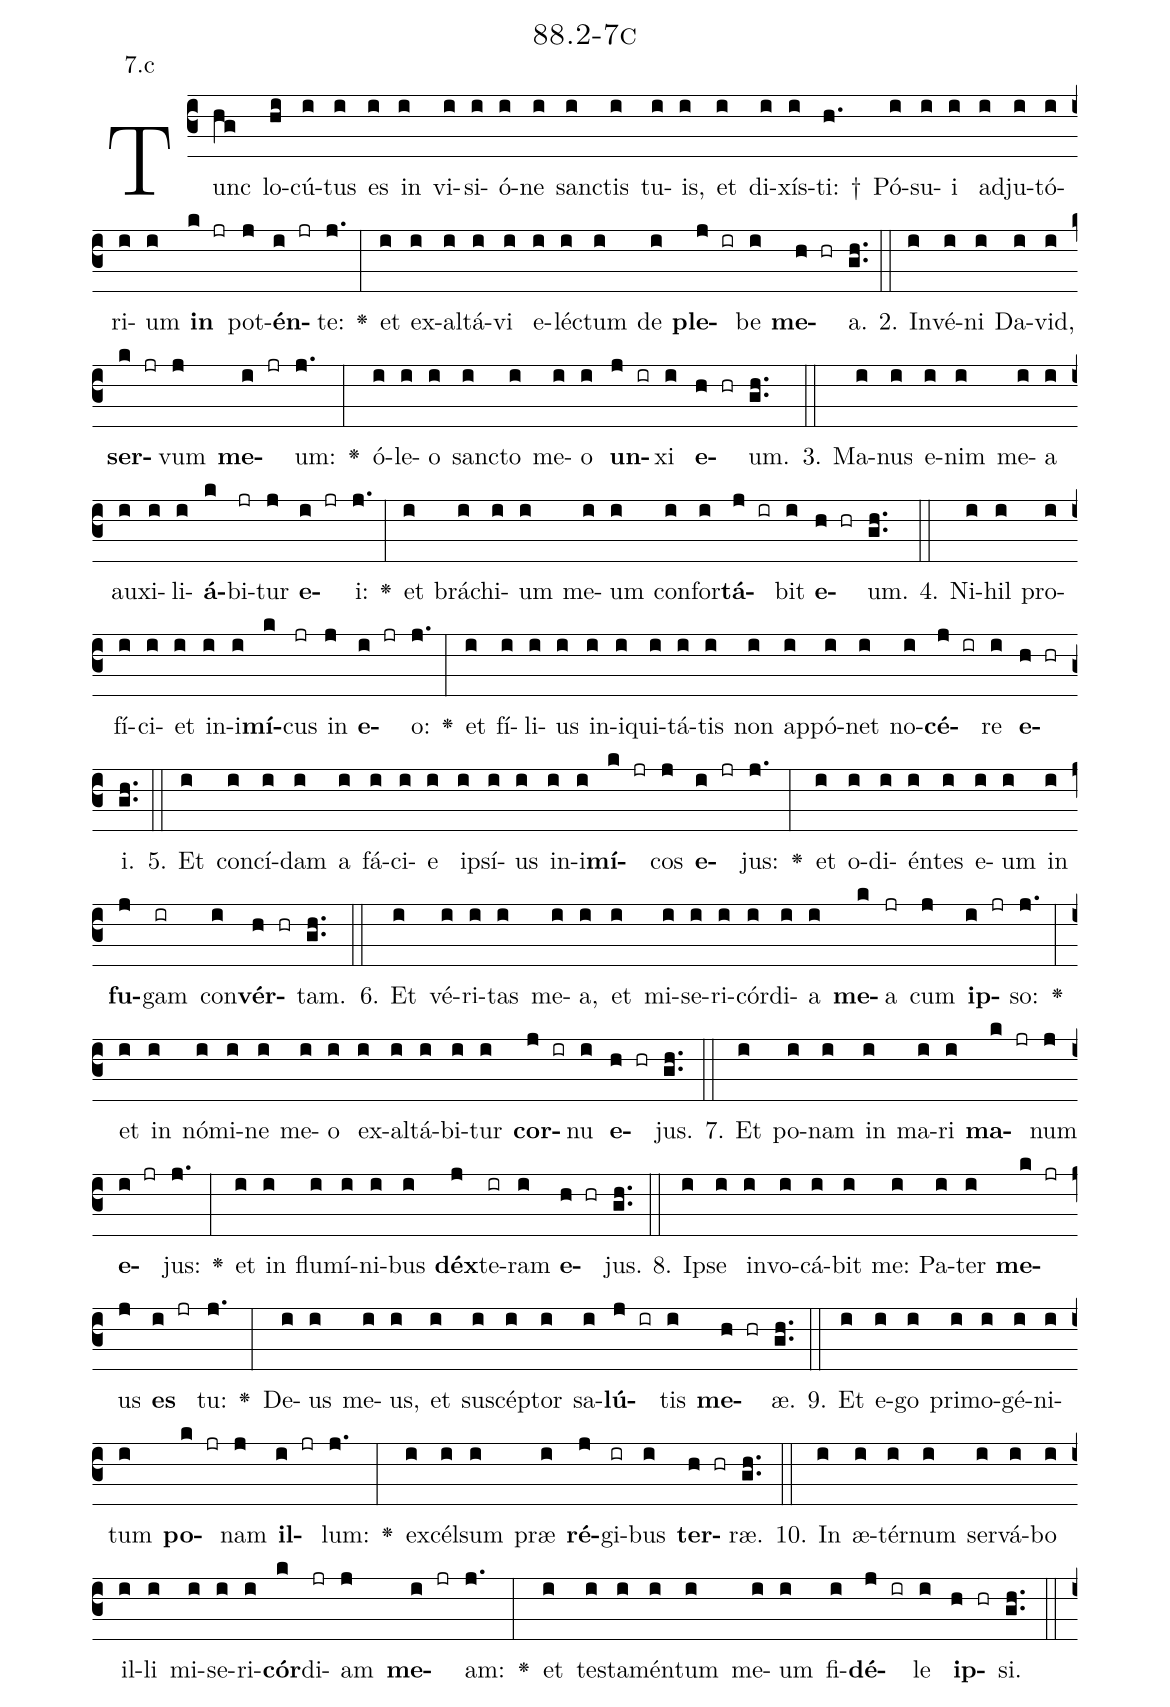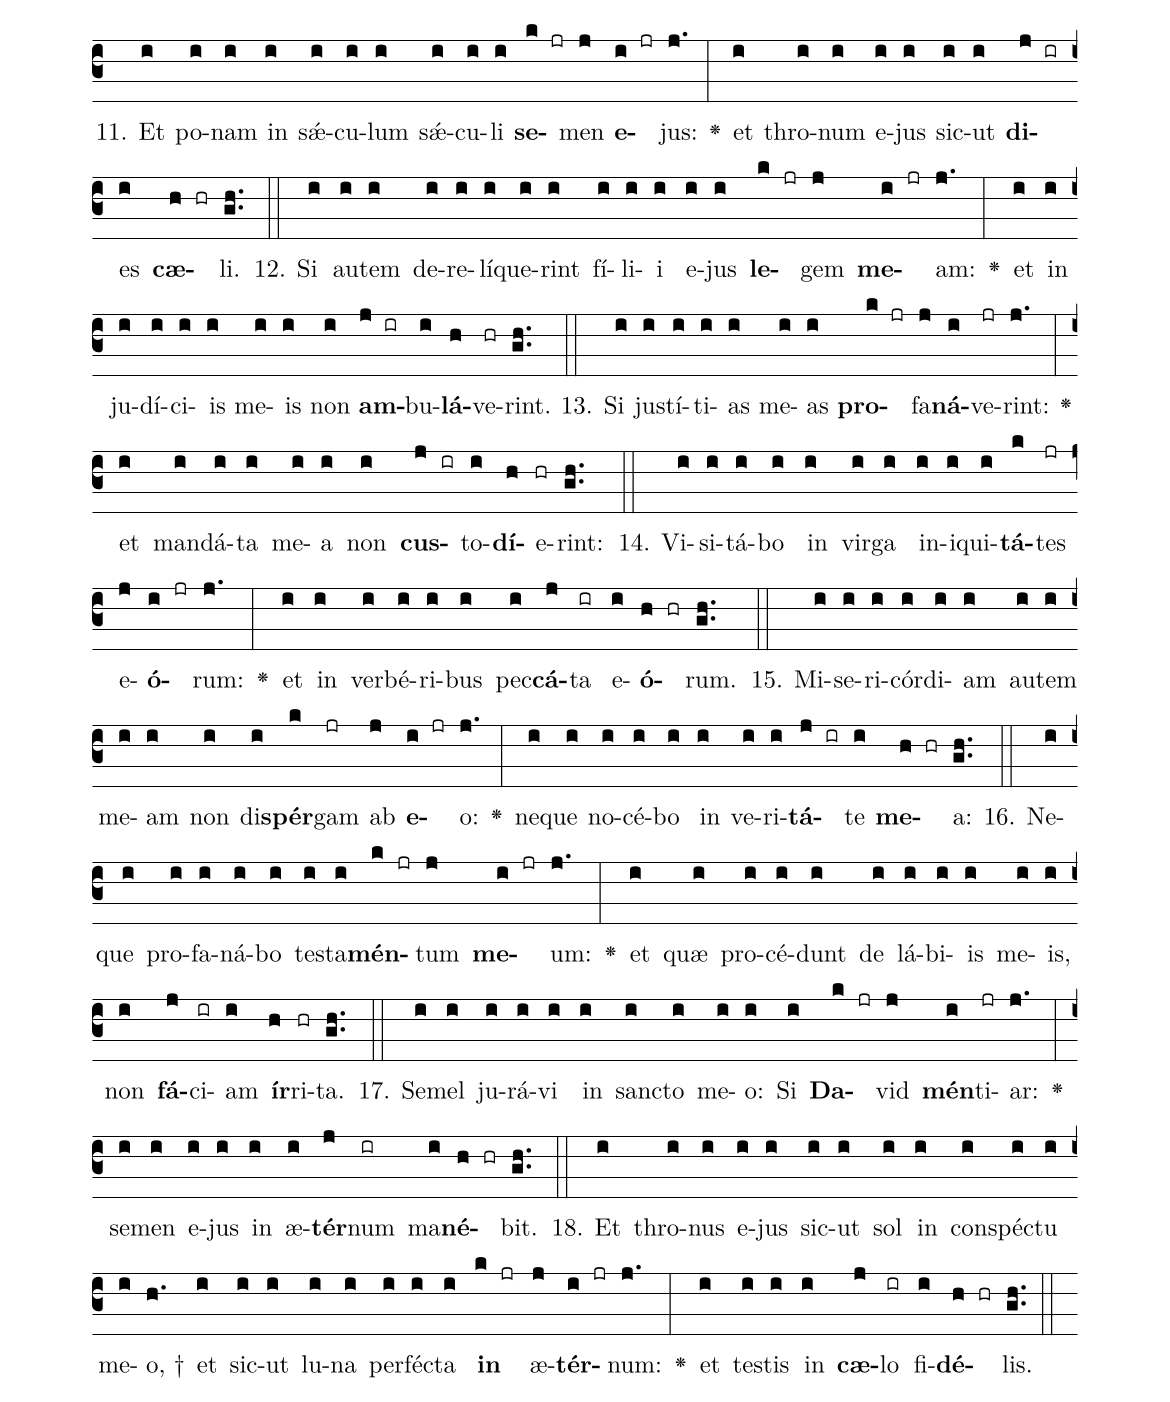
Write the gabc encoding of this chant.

name: 88.2-7c;
annotation: 7.c;
%%
(c3)Tunc(hg) lo(hi)cú(i)tus(i) es(i) in(i) vi(i)si(i)ó(i)ne(i) sanc(i)tis(i) tu(i)is,(i) et(i) di(i)xís(i)ti: †(h.) Pó(i)su(i)i(i) ad(i)ju(i)tó(i)ri(i)um(i) <b>in</b>(k jr) pot(j)<b>én</b>(i jr)te:(j.) <v>\greheightstar</v>(:) et(i) ex(i)al(i)tá(i)vi(i) e(i)léc(i)tum(i) de(i) <b>ple</b>(j ir)be(i) <b>me</b>(h hr)a.(gh..) (::)
2. In(i)vé(i)ni(i) Da(i)vid,(i) <b>ser</b>(k jr)vum(j) <b>me</b>(i jr)um:(j.) <v>\greheightstar</v>(:) ó(i)le(i)o(i) sanc(i)to(i) me(i)o(i) <b>un</b>(j ir)xi(i) <b>e</b>(h hr)um.(gh..) (::)
3. Ma(i)nus(i) e(i)nim(i) me(i)a(i) au(i)xi(i)li(i)<b>á</b>(k)bi(jr)tur(j) <b>e</b>(i jr)i:(j.) <v>\greheightstar</v>(:) et(i) brá(i)chi(i)um(i) me(i)um(i) con(i)for(i)<b>tá</b>(j ir)bit(i) <b>e</b>(h hr)um.(gh..) (::)
4. Ni(i)hil(i) pro(i)fí(i)ci(i)et(i) in(i)i(i)<b>mí</b>(k)cus(jr) in(j) <b>e</b>(i jr)o:(j.) <v>\greheightstar</v>(:) et(i) fí(i)li(i)us(i) in(i)i(i)qui(i)tá(i)tis(i) non(i) ap(i)pó(i)net(i) no(i)<b>cé</b>(j ir)re(i) <b>e</b>(h hr)i.(gh..) (::)
5. Et(i) con(i)cí(i)dam(i) a(i) fá(i)ci(i)e(i) ip(i)sí(i)us(i) in(i)i(i)<b>mí</b>(k jr)cos(j) <b>e</b>(i jr)jus:(j.) <v>\greheightstar</v>(:) et(i) o(i)di(i)én(i)tes(i) e(i)um(i) in(i) <b>fu</b>(j)gam(ir) con(i)<b>vér</b>(h hr)tam.(gh..) (::)
6. Et(i) vé(i)ri(i)tas(i) me(i)a,(i) et(i) mi(i)se(i)ri(i)cór(i)di(i)a(i) <b>me</b>(k)a(jr) cum(j) <b>ip</b>(i jr)so:(j.) <v>\greheightstar</v>(:) et(i) in(i) nó(i)mi(i)ne(i) me(i)o(i) ex(i)al(i)tá(i)bi(i)tur(i) <b>cor</b>(j ir)nu(i) <b>e</b>(h hr)jus.(gh..) (::)
7. Et(i) po(i)nam(i) in(i) ma(i)ri(i) <b>ma</b>(k jr)num(j) <b>e</b>(i jr)jus:(j.) <v>\greheightstar</v>(:) et(i) in(i) flu(i)mí(i)ni(i)bus(i) <b>déx</b>(j)te(ir)ram(i) <b>e</b>(h hr)jus.(gh..) (::)
8. Ip(i)se(i) in(i)vo(i)cá(i)bit(i) me:(i) Pa(i)ter(i) <b>me</b>(k jr)us(j) <b>es</b>(i jr) tu:(j.) <v>\greheightstar</v>(:) De(i)us(i) me(i)us,(i) et(i) su(i)scép(i)tor(i) sa(i)<b>lú</b>(j ir)tis(i) <b>me</b>(h hr)æ.(gh..) (::)
9. Et(i) e(i)go(i) pri(i)mo(i)gé(i)ni(i)tum(i) <b>po</b>(k jr)nam(j) <b>il</b>(i jr)lum:(j.) <v>\greheightstar</v>(:) ex(i)cél(i)sum(i) præ(i) <b>ré</b>(j)gi(ir)bus(i) <b>ter</b>(h hr)ræ.(gh..) (::)
10. In(i) æ(i)tér(i)num(i) ser(i)vá(i)bo(i) il(i)li(i) mi(i)se(i)ri(i)<b>cór</b>(k)di(jr)am(j) <b>me</b>(i jr)am:(j.) <v>\greheightstar</v>(:) et(i) tes(i)ta(i)mén(i)tum(i) me(i)um(i) fi(i)<b>dé</b>(j ir)le(i) <b>ip</b>(h hr)si.(gh..) (::)
11. Et(i) po(i)nam(i) in(i) sǽ(i)cu(i)lum(i) sǽ(i)cu(i)li(i) <b>se</b>(k jr)men(j) <b>e</b>(i jr)jus:(j.) <v>\greheightstar</v>(:) et(i) thro(i)num(i) e(i)jus(i) sic(i)ut(i) <b>di</b>(j ir)es(i) <b>cæ</b>(h hr)li.(gh..) (::)
12. Si(i) au(i)tem(i) de(i)re(i)lí(i)que(i)rint(i) fí(i)li(i)i(i) e(i)jus(i) <b>le</b>(k jr)gem(j) <b>me</b>(i jr)am:(j.) <v>\greheightstar</v>(:) et(i) in(i) ju(i)dí(i)ci(i)is(i) me(i)is(i) non(i) <b>am</b>(j ir)bu(i)<b>lá</b>(h)ve(hr)rint.(gh..) (::)
13. Si(i) jus(i)tí(i)ti(i)as(i) me(i)as(i) <b>pro</b>(k jr)fa(j)<b>ná</b>(i)ve(jr)rint:(j.) <v>\greheightstar</v>(:) et(i) man(i)dá(i)ta(i) me(i)a(i) non(i) <b>cus</b>(j ir)to(i)<b>dí</b>(h)e(hr)rint:(gh..) (::)
14. Vi(i)si(i)tá(i)bo(i) in(i) vir(i)ga(i) in(i)i(i)qui(i)<b>tá</b>(k)tes(jr) e(j)<b>ó</b>(i jr)rum:(j.) <v>\greheightstar</v>(:) et(i) in(i) ver(i)bé(i)ri(i)bus(i) pec(i)<b>cá</b>(j)ta(ir) e(i)<b>ó</b>(h hr)rum.(gh..) (::)
15. Mi(i)se(i)ri(i)cór(i)di(i)am(i) au(i)tem(i) me(i)am(i) non(i) di(i)<b>spér</b>(k)gam(jr) ab(j) <b>e</b>(i jr)o:(j.) <v>\greheightstar</v>(:) ne(i)que(i) no(i)cé(i)bo(i) in(i) ve(i)ri(i)<b>tá</b>(j ir)te(i) <b>me</b>(h hr)a:(gh..) (::)
16. Ne(i)que(i) pro(i)fa(i)ná(i)bo(i) tes(i)ta(i)<b>mén</b>(k jr)tum(j) <b>me</b>(i jr)um:(j.) <v>\greheightstar</v>(:) et(i) quæ(i) pro(i)cé(i)dunt(i) de(i) lá(i)bi(i)is(i) me(i)is,(i) non(i) <b>fá</b>(j)ci(ir)am(i) <b>ír</b>(h)ri(hr)ta.(gh..) (::)
17. Se(i)mel(i) ju(i)rá(i)vi(i) in(i) sanc(i)to(i) me(i)o:(i) Si(i) <b>Da</b>(k jr)vid(j) <b>mén</b>(i)ti(jr)ar:(j.) <v>\greheightstar</v>(:) se(i)men(i) e(i)jus(i) in(i) æ(i)<b>tér</b>(j)num(ir) ma(i)<b>né</b>(h hr)bit.(gh..) (::)
18. Et(i) thro(i)nus(i) e(i)jus(i) sic(i)ut(i) sol(i) in(i) con(i)spéc(i)tu(i) me(i)o, †(h.) et(i) sic(i)ut(i) lu(i)na(i) per(i)féc(i)ta(i) <b>in</b>(k jr) æ(j)<b>tér</b>(i jr)num:(j.) <v>\greheightstar</v>(:) et(i) tes(i)tis(i) in(i) <b>cæ</b>(j)lo(ir) fi(i)<b>dé</b>(h hr)lis.(gh..) (::)
